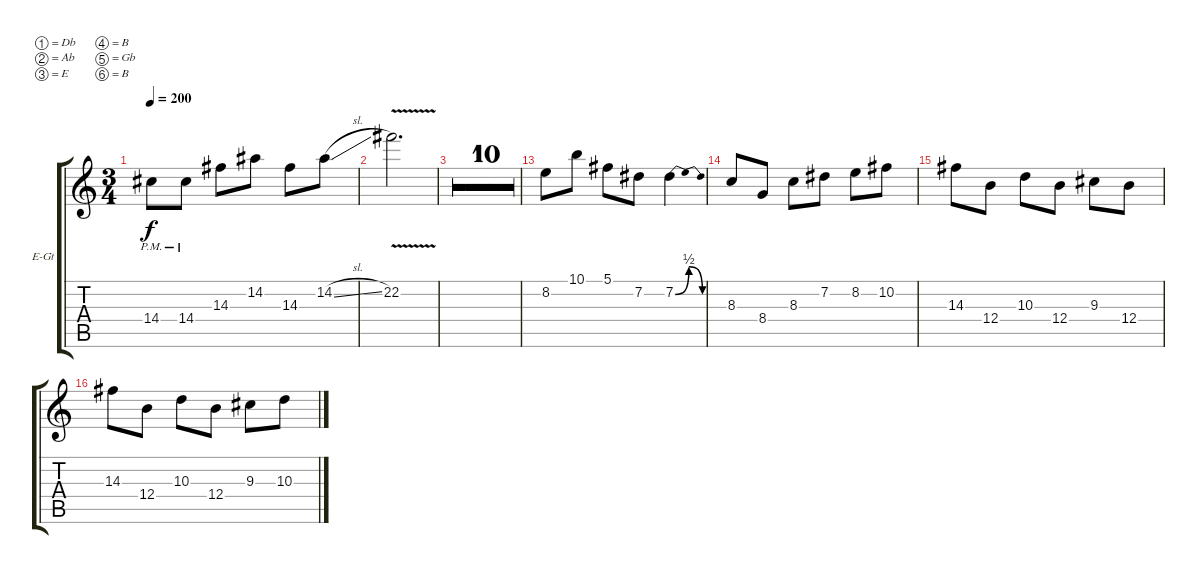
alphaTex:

\bracketExtendMode groupsimilarinstruments
\firstSystemTrackNameOrientation horizontal
\otherSystemsTrackNameOrientation horizontal
\track ("Track 6" "E-Gt") {multiBarRest instrument overdrivenguitar}
\staff {score tabs}
\tuning (Db4 Ab3 E3 B2 Gb2 B1)
\ts (3 4)
\tempo 200
\clef g2
\ks c
14.4{pm}.8{dy f} 14.4{pm}.8 14.3.8 14.2.8 14.3.8 14.2{sl}.8 |
22.2{v}.2{d} |
r.4 r.2 |
|
|
|
|
|
r.16 r.2 r.8{d} |
r.16 r.16 r.16 r.16 r.16 r.16 r.16 r.16 r.16 r.16 r.16 r.16 |
r.8 r.8 r.8 r.8 r.8 r.8 |
r.2 r.4 |
8.2.8 10.1.8 5.1.8 7.2.8 7.2{be (bendrelease 0 0 30 2 30 2 60 0)}.4 |
8.3.8 8.4.8 8.3.8 7.2.8 8.2.8 10.2.8 |
14.3.8 12.4.8 10.3.8 12.4.8 9.3.8 12.4.8 |
14.3.8 12.4.8 10.3.8 12.4.8 9.3.8 10.3.8
